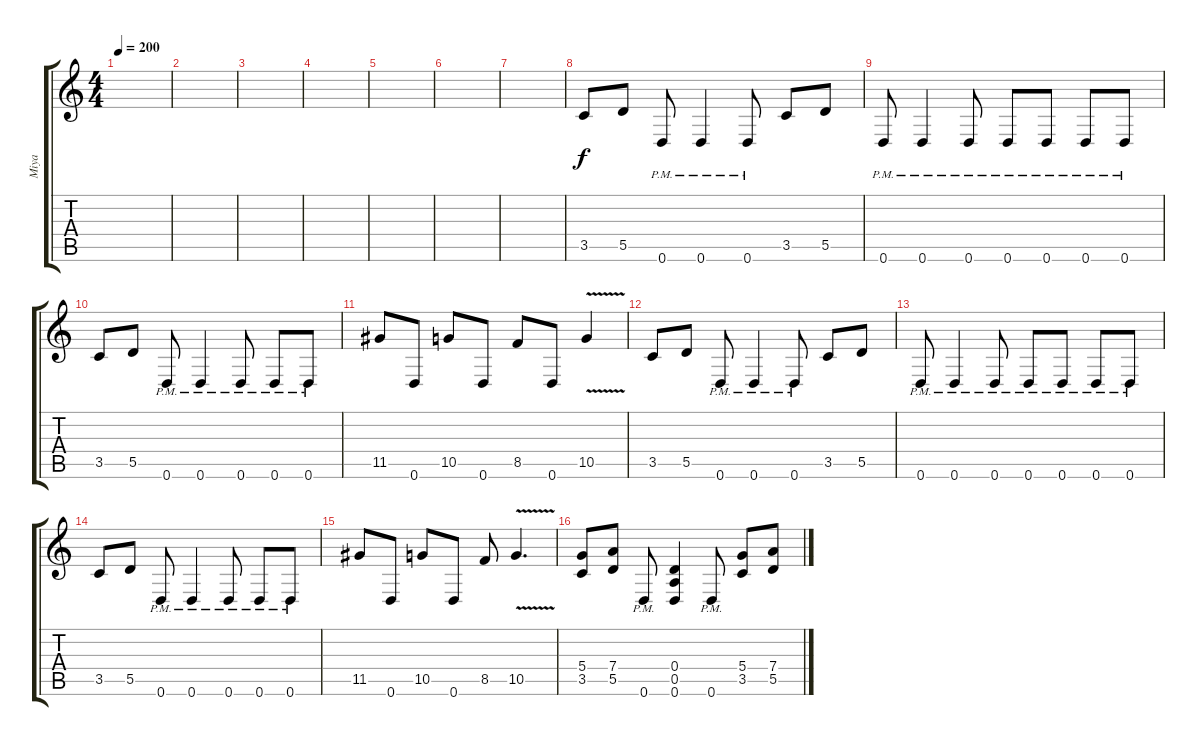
\track ("Miya" "Miya") {instrument overdrivenguitar}
\staff {score tabs}
\tuning (E4 B3 G3 D3 A2 D2) {hide}
\ts (4 4)
\tempo 200
\clef g2
\ks c
|
|
|
|
|
|
|
3.5.8 5.5.8 0.6{pm}.8 0.6{pm}.4 0.6{pm}.8 3.5.8 5.5.8 |
0.6{pm}.8 0.6{pm}.4 0.6{pm}.8 0.6{pm}.8 0.6{pm}.8 0.6{pm}.8 0.6{pm}.8 |
3.5.8 5.5.8 0.6{pm}.8 0.6{pm}.4 0.6{pm}.8 0.6{pm}.8 0.6{pm}.8 |
11.5.8 0.6.8 10.5.8 0.6.8 8.5.8 0.6.8 10.5{v}.4 |
3.5.8 5.5.8 0.6{pm}.8 0.6{pm}.4 0.6{pm}.8 3.5.8 5.5.8 |
0.6{pm}.8 0.6{pm}.4 0.6{pm}.8 0.6{pm}.8 0.6{pm}.8 0.6{pm}.8 0.6{pm}.8 |
3.5.8 5.5.8 0.6{pm}.8 0.6{pm}.4 0.6{pm}.8 0.6{pm}.8 0.6{pm}.8 |
11.5.8 0.6.8 10.5.8 0.6.8 8.5.8 10.5{v}.4{d} |
(5.4 3.5).8 (7.4 5.5).8 0.6{pm}.8 (0.4 0.5 0.6).4 0.6{pm}.8 (5.4 3.5).8 (7.4 5.5).8
